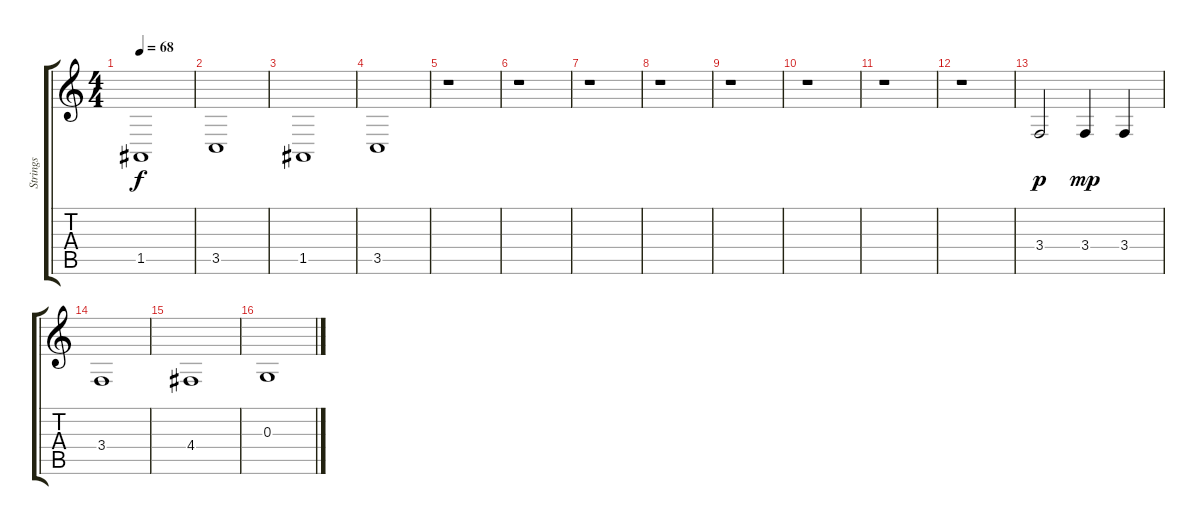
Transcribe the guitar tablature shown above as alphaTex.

\track ("Strings" "Strings") {instrument stringensemble1}
\staff {score tabs}
\tuning (E4 B3 G3 D3 A2 E2) {hide}
\ts (4 4)
\tempo 68
\clef g2
\ks c
1.5.1{dy f instrument stringensemble1} |
3.5.1 |
1.5.1 |
3.5.1 |
r.1 |
r.1 |
r.1 |
r.1 |
r.1 |
r.1 |
r.1 |
r.1 |
3.4.2{dy p} 3.4.4{dy mp} 3.4.4 |
3.4.1 |
4.4.1 |
0.3.1
